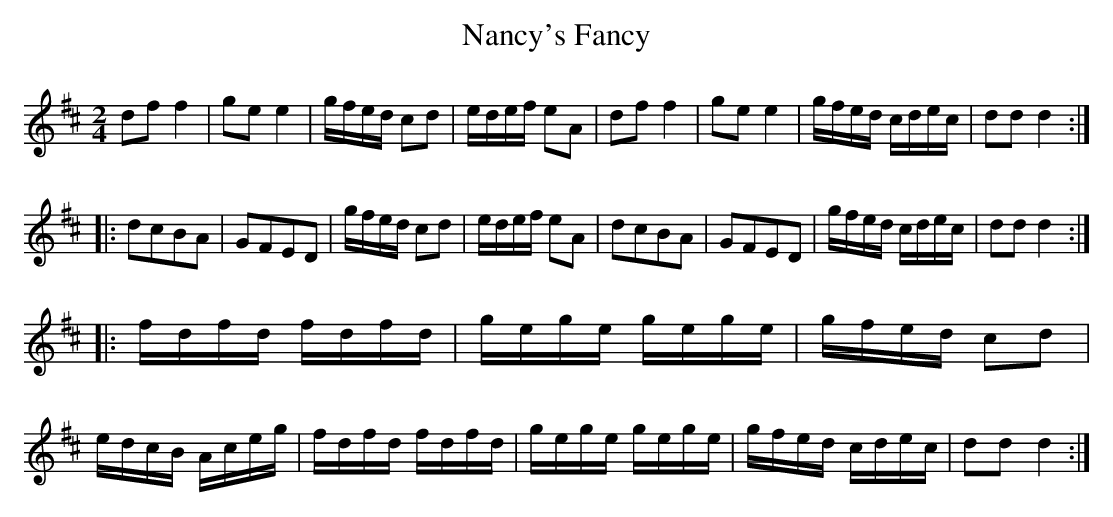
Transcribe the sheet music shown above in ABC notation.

X:1
T:Nancy's Fancy
M:2/4
L:1/8
K:D
dff2 | gee2 | g/2f/2e/2d/2 cd| e/2d/2e/2f/2 eA|\
dff2 | gee2 | g/2f/2e/2d/2 c/2d/2e/2c/2|ddd2:|
|:dcBA | GFED | g/2f/2e/2d/2 cd |e/2d/2e/2f/2 eA|\
dcBA | GFED | g/2f/2e/2d/2 c/2d/2e/2c/2|ddd2:|
L:1/16
|: fdfd fdfd | gege gege | gfed c2d2 | edcB Aceg |\
fdfd fdfd | gege gege | gfed cdec | d2d2 d4 :|
